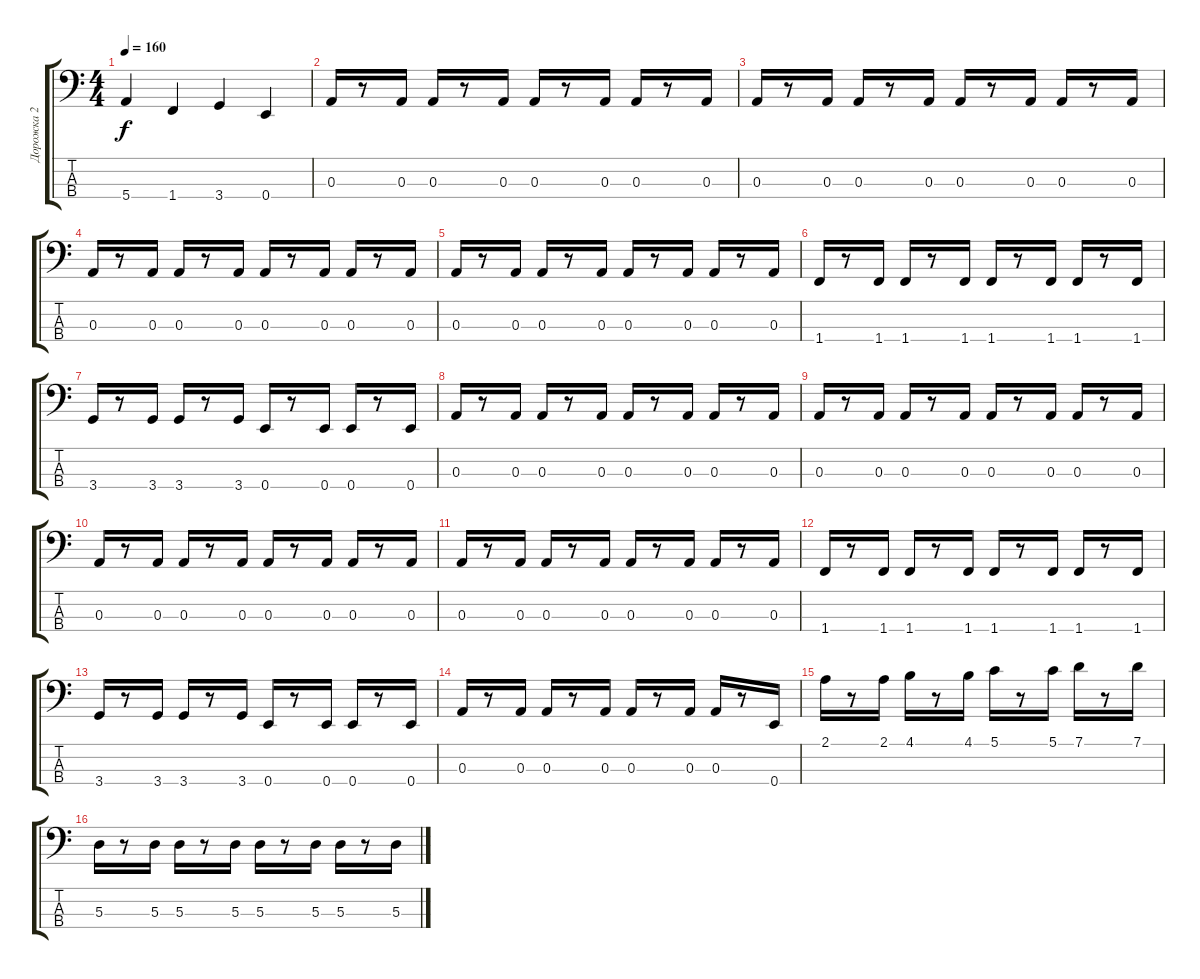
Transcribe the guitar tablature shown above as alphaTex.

\track ("Дорожка 2" "Дорожка 2") {instrument electricbassfinger}
\staff {score tabs}
\tuning (G2 D2 A1 E1) {hide}
\ts (4 4)
\tempo 160
\clef f4
\ks c
5.4.4{dy f} 1.4.4 3.4.4 0.4.4 |
0.3.16 r.8 0.3.16 0.3.16 r.8 0.3.16 0.3.16 r.8 0.3.16 0.3.16 r.8 0.3.16 |
0.3.16 r.8 0.3.16 0.3.16 r.8 0.3.16 0.3.16 r.8 0.3.16 0.3.16 r.8 0.3.16 |
0.3.16 r.8 0.3.16 0.3.16 r.8 0.3.16 0.3.16 r.8 0.3.16 0.3.16 r.8 0.3.16 |
0.3.16 r.8 0.3.16 0.3.16 r.8 0.3.16 0.3.16 r.8 0.3.16 0.3.16 r.8 0.3.16 |
1.4.16 r.8 1.4.16 1.4.16 r.8 1.4.16 1.4.16 r.8 1.4.16 1.4.16 r.8 1.4.16 |
3.4.16 r.8 3.4.16 3.4.16 r.8 3.4.16 0.4.16 r.8 0.4.16 0.4.16 r.8 0.4.16 |
0.3.16 r.8 0.3.16 0.3.16 r.8 0.3.16 0.3.16 r.8 0.3.16 0.3.16 r.8 0.3.16 |
0.3.16 r.8 0.3.16 0.3.16 r.8 0.3.16 0.3.16 r.8 0.3.16 0.3.16 r.8 0.3.16 |
0.3.16 r.8 0.3.16 0.3.16 r.8 0.3.16 0.3.16 r.8 0.3.16 0.3.16 r.8 0.3.16 |
0.3.16 r.8 0.3.16 0.3.16 r.8 0.3.16 0.3.16 r.8 0.3.16 0.3.16 r.8 0.3.16 |
1.4.16 r.8 1.4.16 1.4.16 r.8 1.4.16 1.4.16 r.8 1.4.16 1.4.16 r.8 1.4.16 |
3.4.16 r.8 3.4.16 3.4.16 r.8 3.4.16 0.4.16 r.8 0.4.16 0.4.16 r.8 0.4.16 |
0.3.16 r.8 0.3.16 0.3.16 r.8 0.3.16 0.3.16 r.8 0.3.16 0.3.16 r.8 0.4.16 |
2.1.16 r.8 2.1.16 4.1.16 r.8 4.1.16 5.1.16 r.8 5.1.16 7.1.16 r.8 7.1.16 |
5.3.16 r.8 5.3.16 5.3.16 r.8 5.3.16 5.3.16 r.8 5.3.16 5.3.16 r.8 5.3.16
